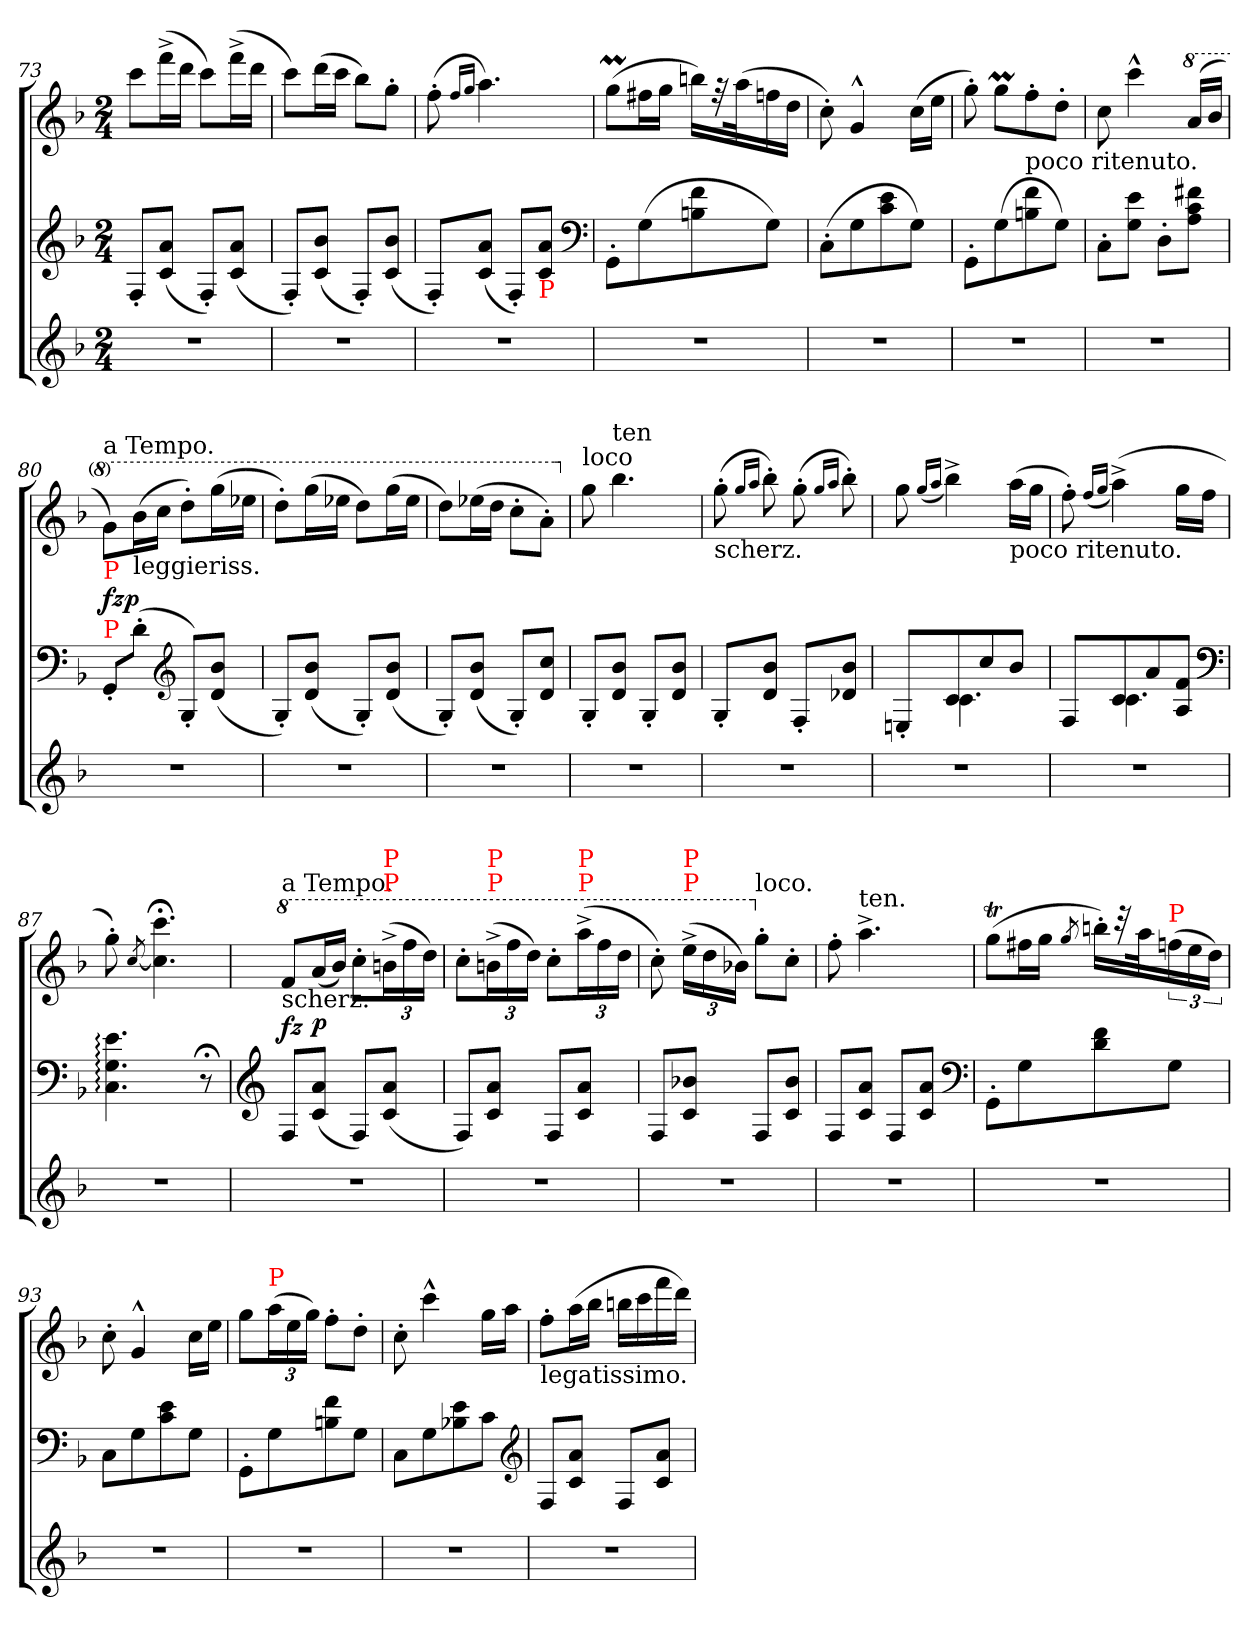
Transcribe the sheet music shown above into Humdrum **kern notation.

**kern	**kern	**kern	**dynam
*part2	*part1	*part1	*part1
*staff3	*staff2	*staff1	*staff1/2
*clefG2	*clefG2	*clefG2	*
*k[b-]	*k[b-]	*k[b-]	*
*F:	*F:	*F:	*
*M2/4	*M2/4	*M2/4	*
=73	=73	=73	=73
2r	8F'<L	8cccL	.
.	(8a 8cJ	(16fff^<L	.
.	.	16dddJJ	.
.	8F'<L)	8cccL)	.
.	(8a 8cJ	(16fff^<L	.
.	.	16dddJJ	.
=74	=74	=74	=74
2r	8F'<L)	8cccL)	.
.	(8b- 8cJ	(16dddL	.
.	.	16cccJJ	.
.	8F'<L)	8bb-L)	.
.	(8b- 8cJ	8gg'>J	.
=75	=75	=75	=75
2r	8F'<L)	(8ff'>	.
.	.	16qqff/LL	.
.	.	16qqgg/JJ	.
.	(8a 8cJ	4.aa)	.
.	8F'<L)	.	.
!	!LO:TX:b:color=red:t=P	!	!
.	8a 8cJ	.	.
*	*clefF4	*	*
=76	=76	=76	=76
2r	8GG'>L	(8ggML	.
.	(8G	16ff#XL	.
.	.	16ggJJ	.
.	8f 8Bn	16bbnLL)	.
.	.	32rff	.
.	.	(>32aak	.
.	8GJ)	16ffn	.
.	.	16ddJJ	.
=77	=77	=77	=77
2r	(8C'>L	8cc'>)	.
.	8G	4g^^>	.
.	8e 8c	.	.
.	8GJ)	(16ccLL	.
.	.	16eeJJ	.
=78	=78	=78	=78
2r	8GG'>L	8gg'>)	.
.	(8G	8ggML	.
!	!	!LO:TX:b:t=poco ritenuto.	!
.	8f 8Bn	8ff'>	.
.	8GJ)	8dd'>J	.
=79	=79	=79	=79
2r	8C'>L	8cc	.
.	8e 8GJ	4ccc^^>	.
.	8D'>L	.	.
*	*	*8va	*
.	8f#X 8c 8AJ	(<16aa/LL	.
.	.	16bb-/JJ	.
=80	=80	=80	=80
!	!	!LO:TX:a:t=a Tempo.	!
!	!	!LO:TX:b:color=red:t=P	!
!	!LO:TX:a:color=red:t=P	!	!
2r	8GG'>/L	8gg\L)	fz p
!	!	!LO:TX:b:t=leggieriss.	!
.	(8d'>\J	(16bb-\L	.
.	.	16ccc\JJ	.
*	*clefG2	*	*
.	8G'<L)	8ddd'>L)	.
.	(8b- 8dJ	(16gggL	.
.	.	16eee-XJJ	.
=81	=81	=81	=81
2r	8G'<L)	8ddd'>L)	.
.	(8b- 8dJ	(16gggL	.
.	.	16eee-XJJ	.
.	8G'<L)	8dddL)	.
.	(8b- 8dJ	(16gggL	.
.	.	16eee-JJ	.
=82	=82	=82	=82
2r	8G'<L)	8dddL)	.
.	(8b- 8dJ	(16eee-XL	.
.	.	16dddJJ	.
.	8G'<L)	8ccc'>L	.
.	8cc 8dJ	8aa'>J)	.
=83	=83	=83	=83
*	*	*X8va	*
!	!	!LO:TX:a:t=loco	!
2r	8G'<L	8gg	.
!	!	!LO:TX:a:t=ten	!
.	8b- 8dJ	4.bb-	.
.	8G'<L	.	.
.	8b- 8dJ	.	.
=84	=84	=84	=84
!	!	!LO:TX:b:t=scherz.	!
2r	8G'<L	(8gg'>	.
.	.	16qqgg/LL	.
.	.	16qqaa/JJ	.
.	8b- 8dJ	8bb-'>)	.
.	8F'<L	(8gg'>	.
.	.	16qqgg/LL	.
.	.	16qqaa/JJ	.
.	8b- 8d-XJ	8bb-'>)	.
=85	=85	=85	=85
*	*^	*	*
2r	8En'<L	8ryy	8gg	.
.	.	.	(16qqgg/LL	.
.	.	.	16qqaa/JJ	.
.	8c	4.c	4bb-^>)	.
.	8cc	.	.	.
!	!	!	!LO:TX:b:t=poco ritenuto.	!
.	8b-J	.	(16aaLL	.
.	.	.	16ggJJ	.
=86	=86	=86	=86	=86
2r	8FL	8ryy	8ff'>)	.
.	.	.	(16qqff/LL	.
.	.	.	16qqgg/JJ	.
.	8c	4.c	(4aa^>)	.
.	8a	.	.	.
.	8f 8AJ	.	16ggLL	.
.	.	.	16ffJJ	.
*	*v	*v	*	*
*	*clefF4	*	*
=87	=87	=87	=87
2r	4.e: 4.G: 4.C:	8gg'>)	.
.	.	[8qcc/	.
.	.	4.ccc;< 4.cc];<	.
.	8r;<	.	.
=88	=88	=88	=88
*	*clefG2	*	*
*	*	*8va	*
!	!	!LO:TX:a:t=a Tempo.	!
!	!	!LO:TX:b:t=scherz.	!
2r	8FL	8ff/L	fz
.	(8a 8cJ	(<16aa/L	p
.	.	16bb-/JJ)	.
.	8FL)	8ccc'>L	.
*	*	*Xbrackettup	*
!	!	!LO:TX:a:color=red:t=P	!
!	!	!LO:TX:a:color=red:t=P	!
.	(8a 8cJ	(24bbn^<L	.
.	.	24fff	.
.	.	24dddJJ)	.
=89	=89	=89	=89
2r	8FL)	8ccc'>L	.
!	!	!LO:TX:a:color=red:t=P	!
!	!	!LO:TX:a:color=red:t=P	!
.	8a 8cJ	(24bbn^<L	.
.	.	24fff	.
.	.	24dddJJ)	.
.	8FL	8ccc'>L	.
!	!	!LO:TX:a:color=red:t=P	!
!	!	!LO:TX:a:color=red:t=P	!
.	8a 8cJ	(24aaa^<L	.
.	.	24fff	.
.	.	24dddJJ	.
=90	=90	=90	=90
2r	8FL	8ccc'>)	.
!	!	!LO:TX:a:color=red:t=P	!
!	!	!LO:TX:a:color=red:t=P	!
.	8b-X 8cJ	(24eee^<LL	.
.	.	24ddd	.
.	.	24bb-XJJ)	.
*	*	*X8va	*
!	!	!LO:TX:a:t=loco.	!
.	8FL	8gg'>L	.
.	8b- 8cJ	8cc'>J	.
=91	=91	=91	=91
2r	8FL	8ff'>	.
!	!	!LO:TX:a:t=ten.	!
.	8a 8cJ	4.aa^<	.
.	8FL	.	.
.	8a 8cJ	.	.
*	*clefF4	*	*
=92	=92	=92	=92
2r	8GG'>L	(8ggTL	.
.	8G	16ff#XL	.
.	.	16ggJJ	.
.	.	8qgg/	.
.	8f 8d	16bbn'LL)	.
.	.	32r	.
.	.	32aak	.
*	*	*brackettup	*
!	!	!LO:TX:a:color=red:t=P	!
.	8GJ	(24ffn	.
.	.	24ee	.
.	.	24ddJJ)	.
=93	=93	=93	=93
2r	8CL	8cc'>	.
.	8G	4g^^>	.
.	8e 8c	.	.
.	8GJ	16ccLL	.
.	.	16eeJJ	.
=94	=94	=94	=94
2r	8GG'>L	8ggL	.
*	*	*Xbrackettup	*
!	!	!LO:TX:a:color=red:t=P	!
.	8G	(24aaL	.
.	.	24ee	.
.	.	24ggJJ)	.
.	8f 8Bn	8ff'>L	.
.	8GJ	8dd'>J	.
=95	=95	=95	=95
2r	8CL	8cc'>	.
.	8G	4ccc^^>	.
.	8e 8B-X	.	.
.	8cJ	16ggLL	.
.	.	16aaJJ	.
*	*clefG2	*	*
=96	=96	=96	=96
!	!	!LO:TX:b:t=legatissimo.	!
2r	8FL	8ff'>L	.
.	8a 8cJ	(16aaL	.
.	.	16bb-JJ	.
.	8FL	16bbnLL	.
.	.	16ccc	.
.	8a 8cJ	16fff	.
.	.	16dddJJ)	.
=	=	=	=
*-	*-	*-	*-
